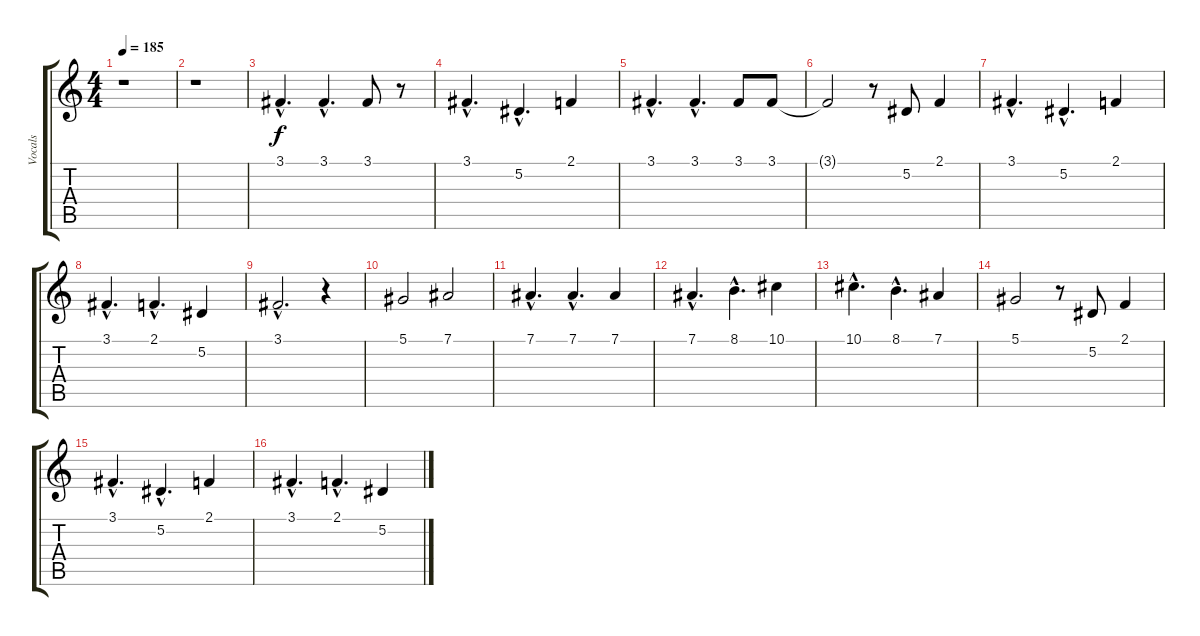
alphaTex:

\track ("Vocals" "Vocals") {instrument lead6voice}
\staff {score tabs}
\tuning (Eb4 Bb3 Gb3 Db3 Ab2 Eb2) {hide}
\ts (4 4)
\tempo 185
\clef g2
\ks c
r.1{dy f} |
r.1 |
3.1{hac}.4{d} 3.1{hac}.4{d} 3.1.8 r.8 |
3.1{hac}.4{d} 5.2{hac}.4{d} 2.1.4 |
3.1{hac}.4{d} 3.1{hac}.4{d} 3.1.8 3.1.8 |
3.1{t}.2 r.8 5.2.8 2.1.4 |
3.1{hac}.4{d} 5.2{hac}.4{d} 2.1.4 |
3.1{hac}.4{d} 2.1{hac}.4{d} 5.2.4 |
3.1{hac}.2{d} r.4 |
5.1.2 7.1.2 |
7.1{hac}.4{d} 7.1{hac}.4{d} 7.1.4 |
7.1{hac}.4{d} 8.1{hac}.4{d} 10.1.4 |
10.1{hac}.4{d} 8.1{hac}.4{d} 7.1.4 |
5.1.2 r.8 5.2.8 2.1.4 |
3.1{hac}.4{d} 5.2{hac}.4{d} 2.1.4 |
3.1{hac}.4{d} 2.1{hac}.4{d} 5.2.4
